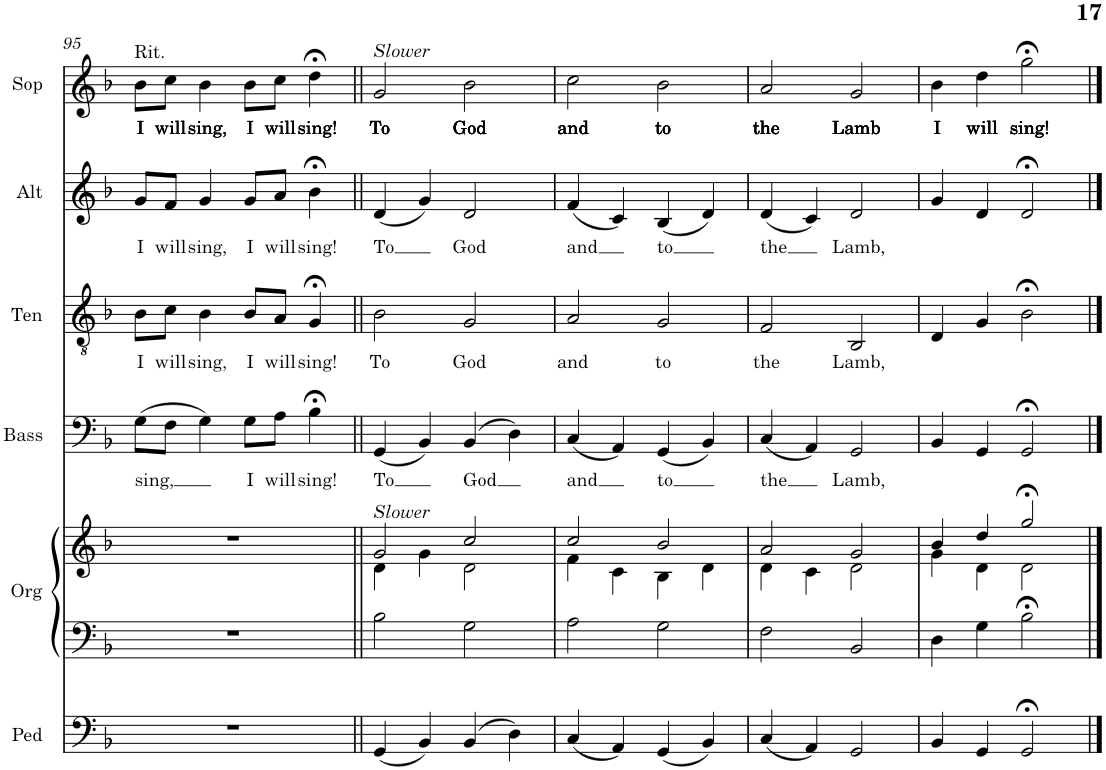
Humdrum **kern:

**kern	**kern	**kern	**kern	**text	**kern	**text	**kern	**text	**kern	**text
*part6	*part5	*part5	*part4	*part4	*part3	*part3	*part2	*part2	*part1	*part1
*staff7	*staff6	*staff5	*staff4	*staff4	*staff3	*staff3	*staff2	*staff2	*staff1	*staff1
*I"Pedals	*I"Organ	*	*I"Bass	*	*I"Tenor	*	*I"Alto	*	*I"Soprano	*
*I'Ped	*I'Org	*	*I'Bass	*	*I'Ten	*	*I'Alt	*	*I'Sop	*
!!LO:PB:g=z
*clefF4	*clefF4	*clefG2	*clefF4	*	*clefGv2	*	*clefG2	*	*clefG2	*
*k[b-]	*k[b-]	*k[b-]	*k[b-]	*	*k[b-]	*	*k[b-]	*	*k[b-]	*
*M4/4	*M4/4	*M4/4	*M4/4	*	*M4/4	*	*M4/4	*	*M4/4	*
=95	=95	=95	=95	=95	=95	=95	=95	=95	=95	=95
!	!	!	!	!	!	!	!	!	!LO:TX:a:t=Rit.	!
!	!	!	!	!LO:LY:b	!	!LO:LY:b	!	!LO:LY:b	!	!LO:LY:b
1r	1r	1r	(8G\L	sing,	8B-\L	I	8g/L	I	8b-\L	I
!	!	!	!	!	!	!LO:LY:b	!	!LO:LY:b	!	!LO:LY:b
.	.	.	8F\J	.	8c\J	will	8f/J	will	8cc\J	will
!	!	!	!	!	!	!LO:LY:b	!	!LO:LY:b	!	!LO:LY:b
.	.	.	4G\)	.	4B-\	sing,	4g/	sing,	4b-\	sing,
!	!	!	!	!LO:LY:b	!	!LO:LY:b	!	!LO:LY:b	!	!LO:LY:b
.	.	.	8G\L	I	8B-/L	I	8g/L	I	8b-\L	I
!	!	!	!	!LO:LY:b	!	!LO:LY:b	!	!LO:LY:b	!	!LO:LY:b
.	.	.	8A\J	will	8A/J	will	8a/J	will	8cc\J	will
!	!	!	!	!LO:LY:b	!	!LO:LY:b	!	!LO:LY:b	!	!LO:LY:b
.	.	.	4B-;<\	sing!	4G;</	sing!	4b-;<\	sing!	4dd;<\	sing!
=96||	=96||	=96||	=96||	=96||	=96||	=96||	=96||	=96||	=96||	=96||
*	*	*^	*	*	*	*	*	*	*	*
!	!	!	!	!	!	!	!	!	!	!LO:TX:a:i:t=Slower	!
!	!	!LO:TX:a:i:t=Slower	!	!	!	!	!	!	!	!	!
!	!	!	!	!	!LO:LY:b	!	!LO:LY:b	!	!LO:LY:b	!	!LO:LY:b
(4GG/	2B-\	2g/	4d\	(4GG/	To	2B-\	To	(4d/	To	2g/	To
4BB-/)	.	.	4g\	4BB-/)	.	.	.	4g/)	.	.	.
!	!	!	!	!	!LO:LY:b	!	!LO:LY:b	!	!LO:LY:b	!	!LO:LY:b
(4BB-/	2G\	2cc/	2d\	(4BB-/	God	2G/	God	2d/	God	2b-\	God
4D\)	.	.	.	4D\)	.	.	.	.	.	.	.
=97	=97	=97	=97	=97	=97	=97	=97	=97	=97	=97	=97
!	!	!	!	!	!LO:LY:b	!	!LO:LY:b	!	!LO:LY:b	!	!LO:LY:b
(4C/	2A\	2cc/	4f\	(4C/	and	2A/	and	(4f/	and	2cc\	and
4AA/)	.	.	4c\	4AA/)	.	.	.	4c/)	.	.	.
!	!	!	!	!	!LO:LY:b	!	!LO:LY:b	!	!LO:LY:b	!	!LO:LY:b
(4GG/	2G\	2b-/	4B-\	(4GG/	to	2G/	to	(4B-/	to	2b-\	to
4BB-/)	.	.	4d\	4BB-/)	.	.	.	4d/)	.	.	.
=98	=98	=98	=98	=98	=98	=98	=98	=98	=98	=98	=98
!	!	!	!	!	!LO:LY:b	!	!LO:LY:b	!	!LO:LY:b	!	!LO:LY:b
(4C/	2F\	2a/	4d\	(4C/	the	2F/	the	(4d/	the	2a/	the
4AA/)	.	.	4c\	4AA/)	.	.	.	4c/)	.	.	.
!	!	!	!	!	!LO:LY:b	!	!LO:LY:b	!	!LO:LY:b	!	!LO:LY:b
2GG/	2BB-/	2g/	2d\	2GG/	Lamb,	2BB-/	Lamb,	2d/	Lamb,	2g/	Lamb
=99	=99	=99	=99	=99	=99	=99	=99	=99	=99	=99	=99
!	!	!	!	!	!	!	!	!	!	!	!LO:LY:b
4BB-/	4D\	4b-/	4g\	4BB-/	.	4D/	.	4g/	.	4b-\	I
!	!	!	!	!	!	!	!	!	!	!	!LO:LY:b
4GG/	4G\	4dd/	4d\	4GG/	.	4G/	.	4d/	.	4dd\	will
!	!	!	!	!	!	!	!	!	!	!	!LO:LY:b
2GG;</	2B-;<\	2gg;</	2d\	2GG;</	.	2B-;<\	.	2d;</	.	2gg;<\	sing!
*	*	*v	*v	*	*	*	*	*	*	*	*
==	==	==	==	==	==	==	==	==	==	==
*-	*-	*-	*-	*-	*-	*-	*-	*-	*-	*-
